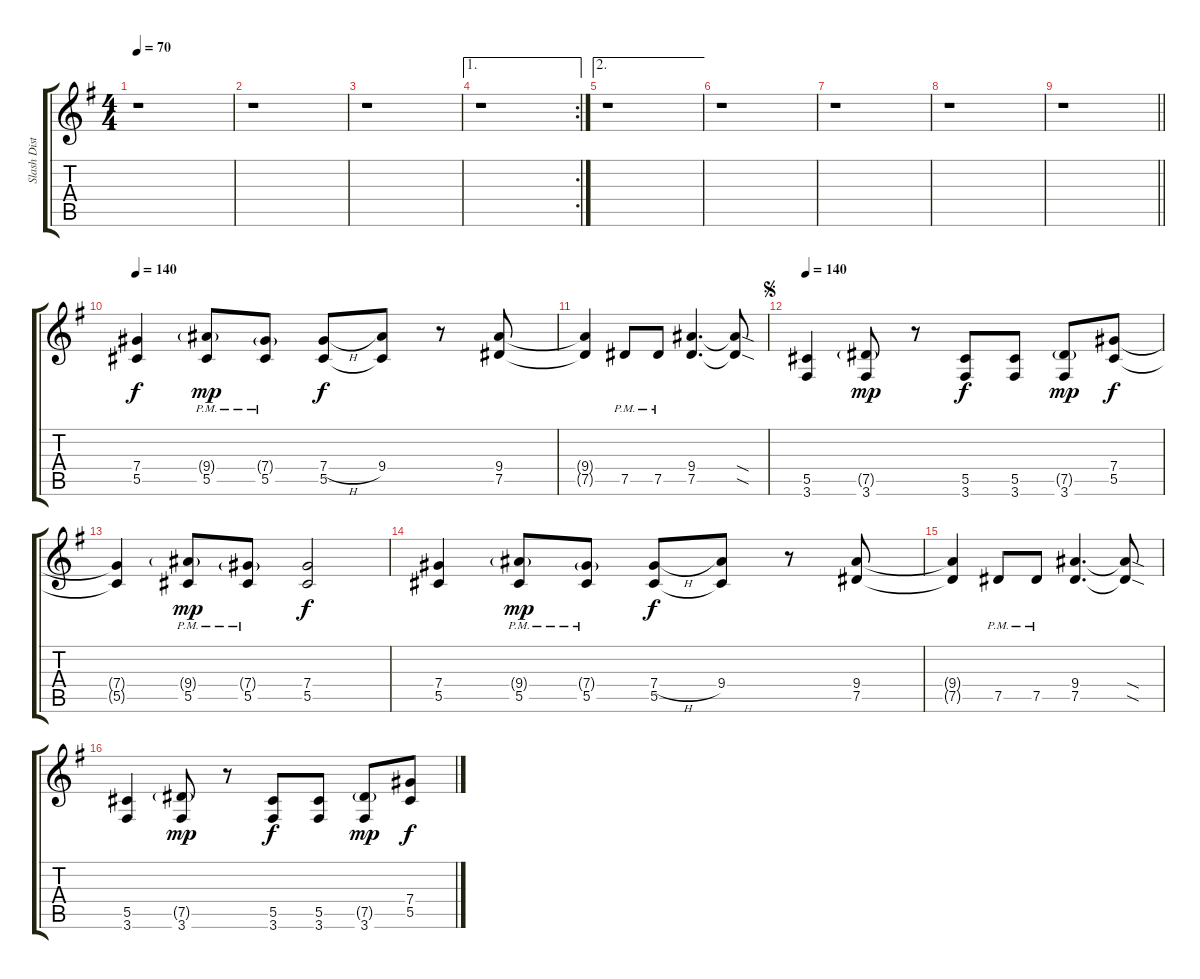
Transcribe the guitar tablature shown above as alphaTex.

\track ("Slash Distorted" "Slash Dist") {instrument distortionguitar}
\staff {score tabs}
\tuning (Eb4 Bb3 Gb3 Db3 Ab2 Eb2) {hide}
\ts (4 4)
\tempo 70
\clef g2
\ks g
r.1{dy f} |
r.1 |
r.1 |
\ae 1
\rc 2
r.1 |
\ae 2
r.1 |
r.1 |
r.1 |
r.1 |
\barLineRight lightlight
r.1 |
\tempo 140
(7.4 5.5).4 (9.4{g pm} 5.5{pm}).8{dy mp} (7.4{g pm} 5.5{pm}).8 (7.4{h} 5.5).8{dy f} (9.4 5.5{t}).8 r.8 (9.4 7.5).8 |
(9.4{t} 7.5{t}).4 7.5{pm}.8 7.5{pm}.8 (9.4 7.5).4{d} (9.4{sod t} 7.5{sod t}).8 |
\jump segno
\tempo 140
(5.5 3.6).4 (7.5{g} 3.6).8{dy mp} r.8 (5.5 3.6).8{dy f} (5.5 3.6).8 (7.5{g} 3.6).8{dy mp} (7.4 5.5).8{dy f} |
(7.4{t} 5.5{t}).4 (9.4{g pm} 5.5{pm}).8{dy mp} (7.4{g pm} 5.5{pm}).8 (7.4 5.5).2{dy f} |
(7.4 5.5).4 (9.4{g pm} 5.5{pm}).8{dy mp} (7.4{g pm} 5.5{pm}).8 (7.4{h} 5.5).8{dy f} (9.4 5.5{t}).8 r.8 (9.4 7.5).8 |
(9.4{t} 7.5{t}).4 7.5{pm}.8 7.5{pm}.8 (9.4 7.5).4{d} (9.4{sod t} 7.5{sod t}).8 |
(5.5 3.6).4 (7.5{g} 3.6).8{dy mp} r.8 (5.5 3.6).8{dy f} (5.5 3.6).8 (7.5{g} 3.6).8{dy mp} (7.4 5.5).8{dy f}
